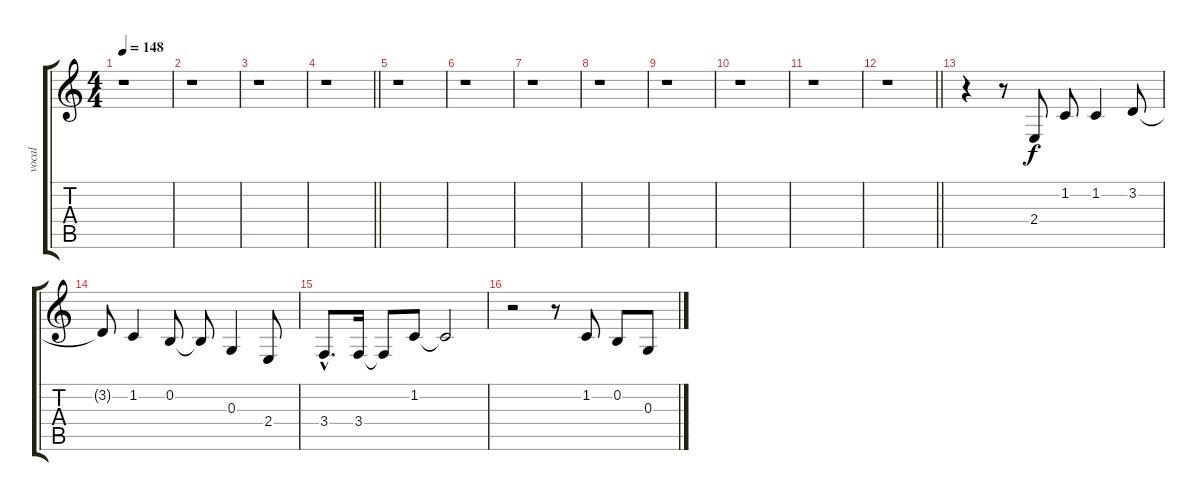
\track ("vocal" "vocal") {instrument acousticgrandpiano}
\staff {score tabs}
\tuning (E4 B3 G3 D3 A2 E2) {hide}
\ts (4 4)
\tempo 148
\clef g2
\ks c
r.1{dy f instrument acousticgrandpiano} |
r.1 |
r.1 |
\barLineRight lightlight
r.1 |
r.1 |
r.1 |
r.1 |
r.1 |
r.1 |
r.1 |
r.1 |
\barLineRight lightlight
r.1 |
r.4 r.8 2.4.8 1.2.8 1.2.4 3.2.8 |
3.2{t}.8 1.2.4 0.2.8 0.2{t}.8 0.3.4 2.4.8 |
3.4{hac}.8{d} 3.4.16 3.4{t}.8 1.2.8 1.2{t}.2 |
r.2 r.8 1.2.8 0.2.8 0.3.8
